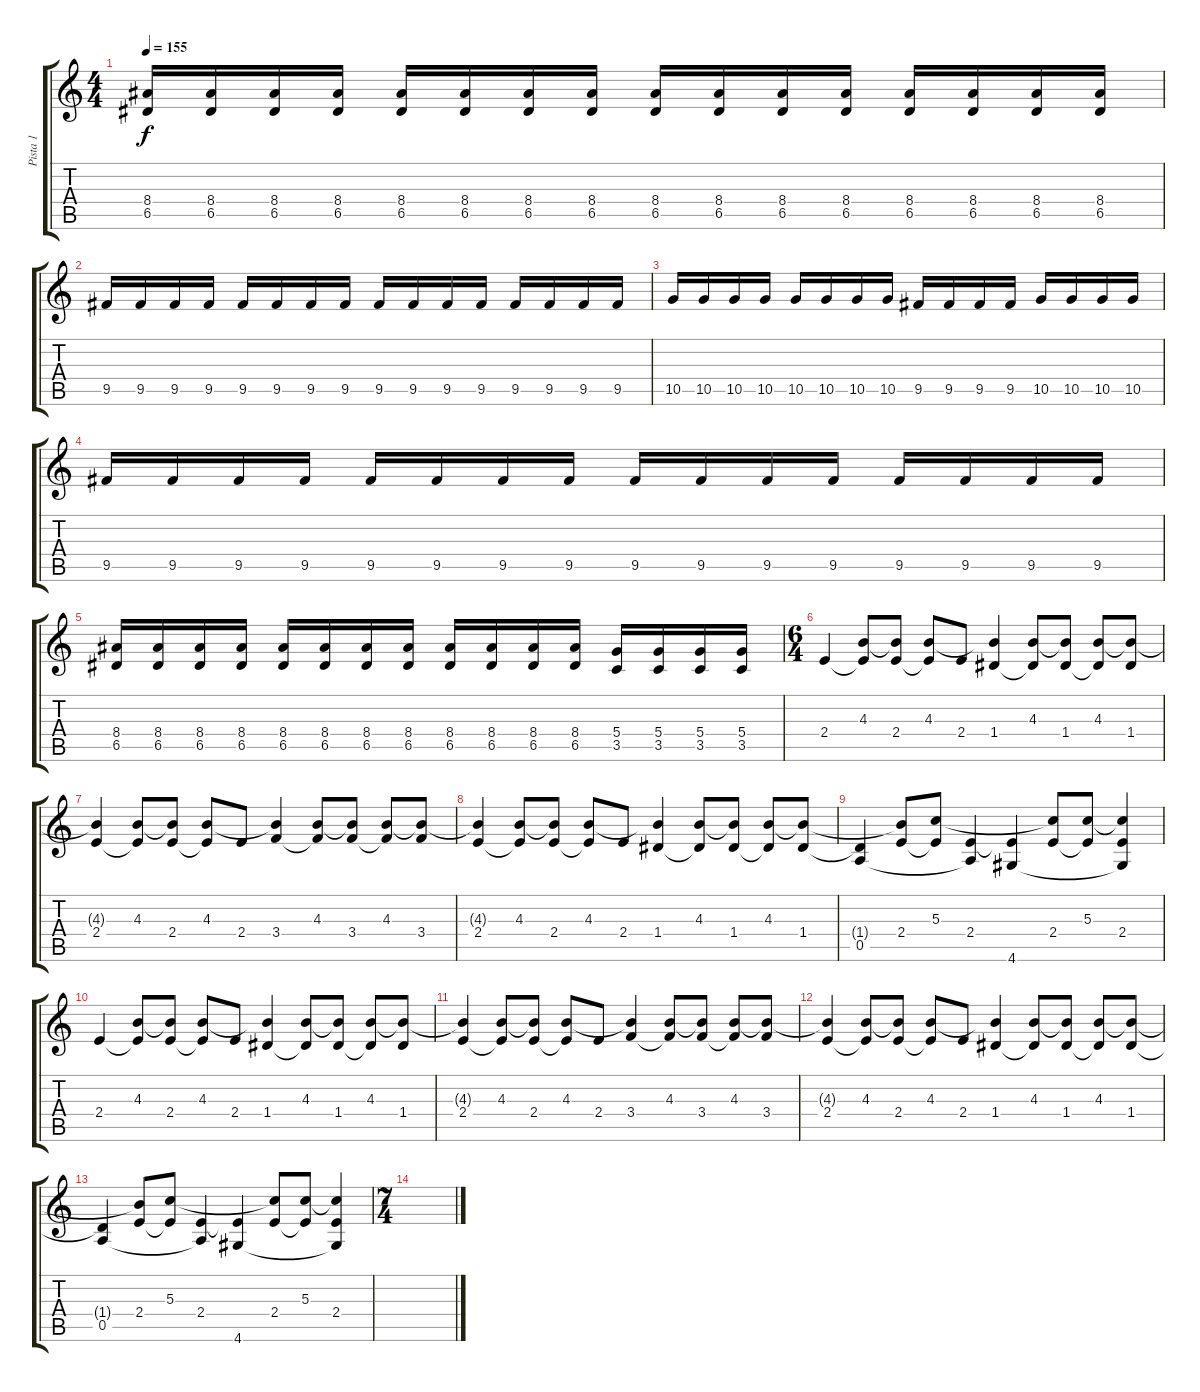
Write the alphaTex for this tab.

\track ("Pista 1" "Pista 1") {instrument distortionguitar}
\staff {score tabs}
\tuning (E4 B3 G3 D3 A2 E2) {hide}
\ts (4 4)
\tempo 155
\clef g2
\ks c
(8.4 6.5).16{dy f} (8.4 6.5).16 (8.4 6.5).16 (8.4 6.5).16 (8.4 6.5).16 (8.4 6.5).16 (8.4 6.5).16 (8.4 6.5).16 (8.4 6.5).16 (8.4 6.5).16 (8.4 6.5).16 (8.4 6.5).16 (8.4 6.5).16 (8.4 6.5).16 (8.4 6.5).16 (8.4 6.5).16 |
9.5.16 9.5.16 9.5.16 9.5.16 9.5.16 9.5.16 9.5.16 9.5.16 9.5.16 9.5.16 9.5.16 9.5.16 9.5.16 9.5.16 9.5.16 9.5.16 |
10.5.16 10.5.16 10.5.16 10.5.16 10.5.16 10.5.16 10.5.16 10.5.16 9.5.16 9.5.16 9.5.16 9.5.16 10.5.16 10.5.16 10.5.16 10.5.16 |
9.5.16 9.5.16 9.5.16 9.5.16 9.5.16 9.5.16 9.5.16 9.5.16 9.5.16 9.5.16 9.5.16 9.5.16 9.5.16 9.5.16 9.5.16 9.5.16 |
(8.4 6.5).16 (8.4 6.5).16 (8.4 6.5).16 (8.4 6.5).16 (8.4 6.5).16 (8.4 6.5).16 (8.4 6.5).16 (8.4 6.5).16 (8.4 6.5).16 (8.4 6.5).16 (8.4 6.5).16 (8.4 6.5).16 (5.4 3.5).16 (5.4 3.5).16 (5.4 3.5).16 (5.4 3.5).16 |
\ts (6 4)
2.4.4 (4.3 2.4{t}).8 (4.3{t} 2.4).8 (4.3 2.4{t}).8 2.4.8 (4.3{t} 1.4).4 (4.3 1.4{t}).8 (4.3{t} 1.4).8 (4.3 1.4{t}).8 (4.3{t} 1.4).8 |
(4.3{t} 2.4).4 (4.3 2.4{t}).8 (4.3{t} 2.4).8 (4.3 2.4{t}).8 2.4.8 (4.3{t} 3.4).4 (4.3 3.4{t}).8 (4.3{t} 3.4).8 (4.3 3.4{t}).8 (4.3{t} 3.4).8 |
(4.3{t} 2.4).4 (4.3 2.4{t}).8 (4.3{t} 2.4).8 (4.3 2.4{t}).8 2.4.8 (4.3{t} 1.4).4 (4.3 1.4{t}).8 (4.3{t} 1.4).8 (4.3 1.4{t}).8 (4.3{t} 1.4).8 |
(1.4{t} 0.5).4 (4.3{t} 2.4).8 (5.3 2.4{t}).8 (2.4 0.5{t}).4 (2.4{t} 4.6).4 (5.3{t} 2.4).8 (5.3 2.4{t}).8 (5.3{t} 2.4 4.6{t}).4 |
2.4.4 (4.3 2.4{t}).8 (4.3{t} 2.4).8 (4.3 2.4{t}).8 2.4.8 (4.3{t} 1.4).4 (4.3 1.4{t}).8 (4.3{t} 1.4).8 (4.3 1.4{t}).8 (4.3{t} 1.4).8 |
(4.3{t} 2.4).4 (4.3 2.4{t}).8 (4.3{t} 2.4).8 (4.3 2.4{t}).8 2.4.8 (4.3{t} 3.4).4 (4.3 3.4{t}).8 (4.3{t} 3.4).8 (4.3 3.4{t}).8 (4.3{t} 3.4).8 |
(4.3{t} 2.4).4 (4.3 2.4{t}).8 (4.3{t} 2.4).8 (4.3 2.4{t}).8 2.4.8 (4.3{t} 1.4).4 (4.3 1.4{t}).8 (4.3{t} 1.4).8 (4.3 1.4{t}).8 (4.3{t} 1.4).8 |
(1.4{t} 0.5).4 (4.3{t} 2.4).8 (5.3 2.4{t}).8 (2.4 0.5{t}).4 (2.4{t} 4.6).4 (5.3{t} 2.4).8 (5.3 2.4{t}).8 (5.3{t} 2.4 4.6{t}).4 |
\ts (7 4)
